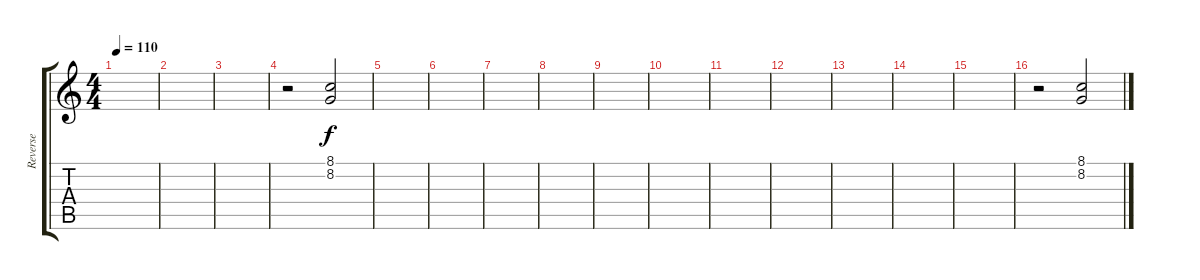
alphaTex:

\track ("Reverse" "Reverse") {instrument reversecymbal}
\staff {score tabs}
\tuning (E4 B3 G3 D3 A2 E2) {hide}
\ts (4 4)
\tempo 110
\clef g2
\ks c
|
|
|
r.2 (8.1 8.2).2 |
|
|
|
|
|
|
|
|
|
|
|
r.2 (8.1 8.2).2
